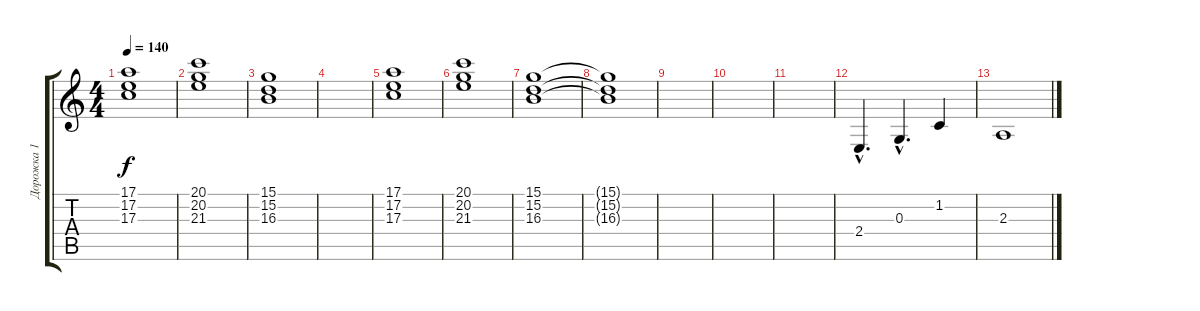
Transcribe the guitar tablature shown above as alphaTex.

\track ("Дорожка 1" "Дорожка 1") {instrument acousticgrandpiano}
\staff {score tabs}
\tuning (E4 B3 G3 D3 A2 E2) {hide}
\ts (4 4)
\tempo 140
\clef g2
\ks c
(17.1 17.2 17.3).1{dy f} |
(20.1 20.2 21.3).1 |
(15.1 15.2 16.3).1 |
|
(17.1 17.2 17.3).1 |
(20.1 20.2 21.3).1 |
(15.1 15.2 16.3).1 |
(15.1{t} 15.2{t} 16.3{t}).1 |
|
|
|
2.4{hac}.4{d} 0.3{hac}.4{d} 1.2.4 |
2.3.1
